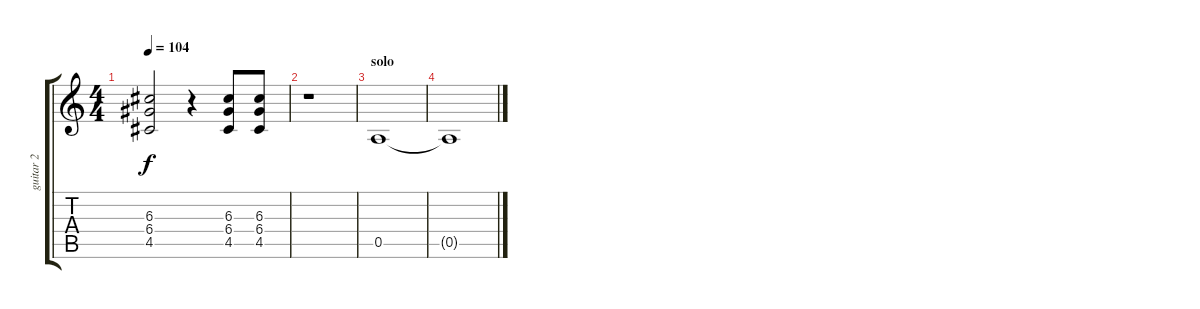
\track ("guitar 2" "guitar 2") {instrument overdrivenguitar}
\staff {score tabs}
\tuning (E4 B3 G3 D3 A2 E2) {hide}
\ts (4 4)
\tempo 104
\clef g2
\ks c
(6.3 6.4 4.5).2{dy f} r.4 (6.3 6.4 4.5).8 (6.3 6.4 4.5).8 |
r.1 |
\section ("" "solo")
0.5.1 |
0.5{t}.1
